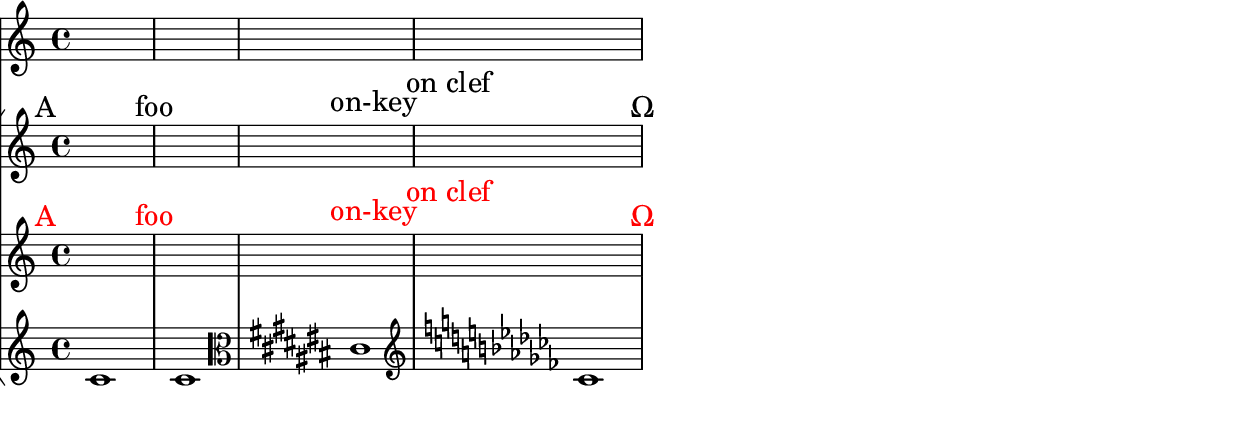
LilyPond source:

%% Generated by lilypond-book
%% Options: [exampleindent=10.16\mm,indent=0\mm,line-width=160\mm]
\include "lilypond-book-preamble.ly"


% ****************************************************************
% Start cut-&-pastable-section
% ****************************************************************



\paper {
  indent = 0\mm
  line-width = 160\mm
  % offset the left padding, also add 1mm as lilypond creates cropped
  % images with a little space on the right
  line-width = #(- line-width (* mm  3.000000) (* mm 1))
}

\layout {
  
}





% ****************************************************************
% ly snippet:
% ****************************************************************
\sourcefilename "/home/gub/NewGub/gub/target/linux-x86/src/lilypond-git.sv.gnu.org--lilypond.git-release-unstable/input/regression/rehearsal-mark-align-staff-group-context.ly"
\sourcefileline 0
\version "2.21.0"

\header {
  texidoc="Rehearsal_number_engraver may be moved to staff-group
contexts.  Five marks should appear in black above the second staff
from the top.  The same marks should appear in red above the third
staff from the top."
}

\layout {
  \context {
    \Score
    \remove "Mark_engraver"
  }
}

<<
  \new Staff {
    s1*4
  }
  \new ChoirStaff \with {
    \consists "Mark_engraver"
    \consists "Staff_collecting_engraver"
  } <<
    \new Staff {
      s1*4
    }
    \new StaffGroup \with {
      \consists "Mark_engraver"
      \consists "Staff_collecting_engraver"
      \override RehearsalMark.color = #red
    } <<
      \new Staff \relative {
        s1*4
      }
      \new Staff \relative {
        \mark "Α"
        c'1 \mark "foo"
        c1
        \key cis \major
        \clef alto
        \override Score.RehearsalMark.break-align-symbols = #'(key-signature)
        \mark "on-key"
        cis
        \key ces \major
        \override Score.RehearsalMark.break-align-symbols = #'(clef)
        \clef treble
        \mark "on clef"
        ces
        \mark "Ω"
      }
    >>
  >>
>>



% ****************************************************************
% end ly snippet
% ****************************************************************
